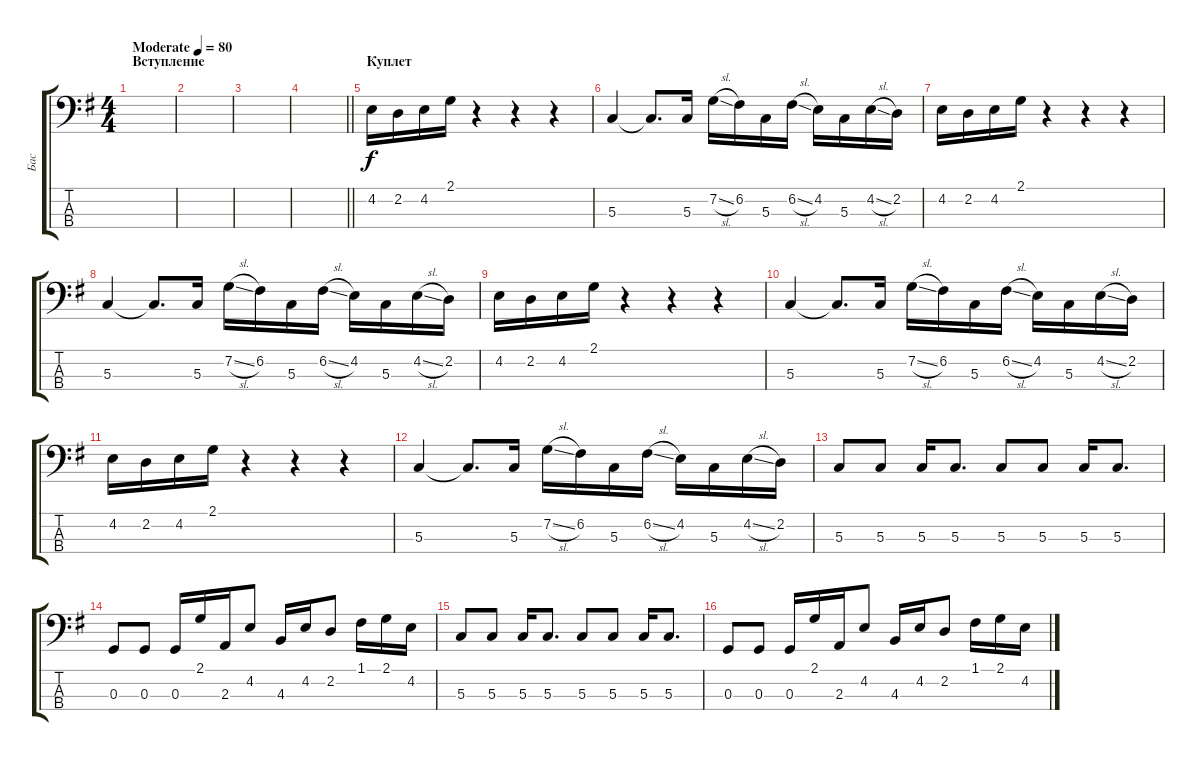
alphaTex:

\track ("Бас" "Бас") {instrument electricbassfinger}
\staff {score tabs}
\tuning (F2 C2 G1 C1) {hide}
\ts (4 4)
\section ("" "Вступление")
\tempo (80 "Moderate")
\clef f4
\ks eminor
|
|
|
\barLineRight lightlight
|
\section ("" "Куплет")
4.2.16 2.2.16 4.2.16 2.1.16 r.4 r.4 r.4 |
5.3.4 5.3{t}.8{d} 5.3.16 7.2{sl}.16 6.2.16 5.3.16 6.2{sl}.16 4.2.16 5.3.16 4.2{sl}.16 2.2.16 |
4.2.16 2.2.16 4.2.16 2.1.16 r.4 r.4 r.4 |
5.3.4 5.3{t}.8{d} 5.3.16 7.2{sl}.16 6.2.16 5.3.16 6.2{sl}.16 4.2.16 5.3.16 4.2{sl}.16 2.2.16 |
4.2.16 2.2.16 4.2.16 2.1.16 r.4 r.4 r.4 |
5.3.4 5.3{t}.8{d} 5.3.16 7.2{sl}.16 6.2.16 5.3.16 6.2{sl}.16 4.2.16 5.3.16 4.2{sl}.16 2.2.16 |
4.2.16 2.2.16 4.2.16 2.1.16 r.4 r.4 r.4 |
5.3.4 5.3{t}.8{d} 5.3.16 7.2{sl}.16 6.2.16 5.3.16 6.2{sl}.16 4.2.16 5.3.16 4.2{sl}.16 2.2.16 |
5.3.8 5.3.8 5.3.16 5.3.8{d} 5.3.8 5.3.8 5.3.16 5.3.8{d} |
0.3.8 0.3.8 0.3.16 2.1.16 2.3.16 4.2.8 4.3.16 4.2.16 2.2.8 1.1.16 2.1.16 4.2.16 |
5.3.8 5.3.8 5.3.16 5.3.8{d} 5.3.8 5.3.8 5.3.16 5.3.8{d} |
0.3.8 0.3.8 0.3.16 2.1.16 2.3.16 4.2.8 4.3.16 4.2.16 2.2.8 1.1.16 2.1.16 4.2.16
